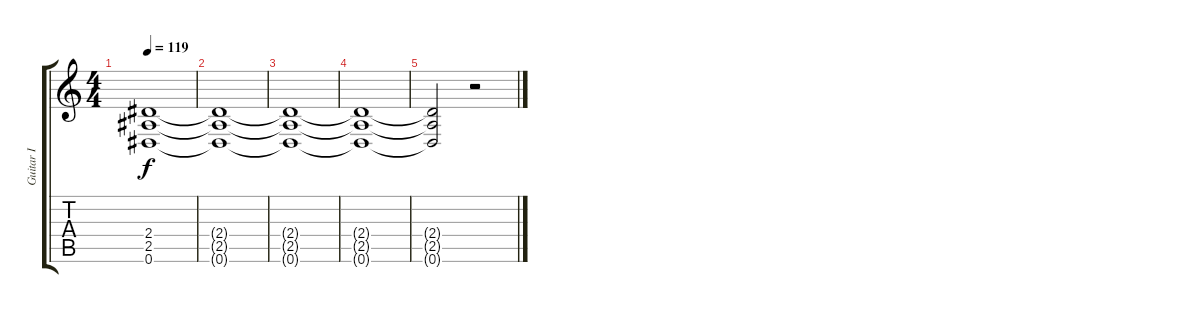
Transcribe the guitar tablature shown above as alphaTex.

\track ("Guitar I" "Guitar I") {instrument distortionguitar}
\staff {score tabs}
\tuning (Eb4 Bb3 Gb3 Db3 Ab2 Eb2) {hide}
\ts (4 4)
\tempo 119
\clef g2
\ks c
(2.4{t} 2.5{t} 0.6{t}).1{dy f} |
(2.4{t} 2.5{t} 0.6{t}).1 |
(2.4{t} 2.5{t} 0.6{t}).1 |
(2.4{t} 2.5{t} 0.6{t}).1 |
(2.4{t} 2.5{t} 0.6{t}).2 r.2
